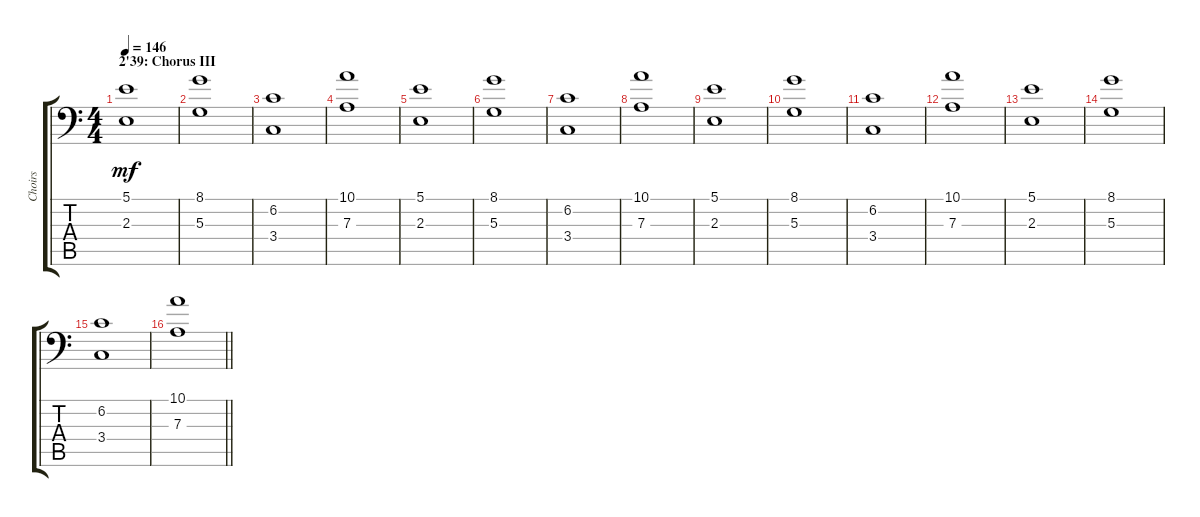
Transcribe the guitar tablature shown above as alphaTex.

\track ("Choirs" "Choirs") {instrument choiraahs}
\staff {score tabs}
\tuning (B3 Gb3 D3 A2 E2 A1) {hide}
\ts (4 4)
\section ("" "2'39: Chorus III")
\tempo 146
\clef f4
\ks c
(5.1 2.3).1{dy mf} |
(8.1 5.3).1 |
(6.2 3.4).1 |
(10.1 7.3).1 |
(5.1 2.3).1 |
(8.1 5.3).1 |
(6.2 3.4).1 |
(10.1 7.3).1 |
(5.1 2.3).1 |
(8.1 5.3).1 |
(6.2 3.4).1 |
(10.1 7.3).1 |
(5.1 2.3).1 |
(8.1 5.3).1 |
(6.2 3.4).1 |
\barLineRight lightlight
(10.1 7.3).1
